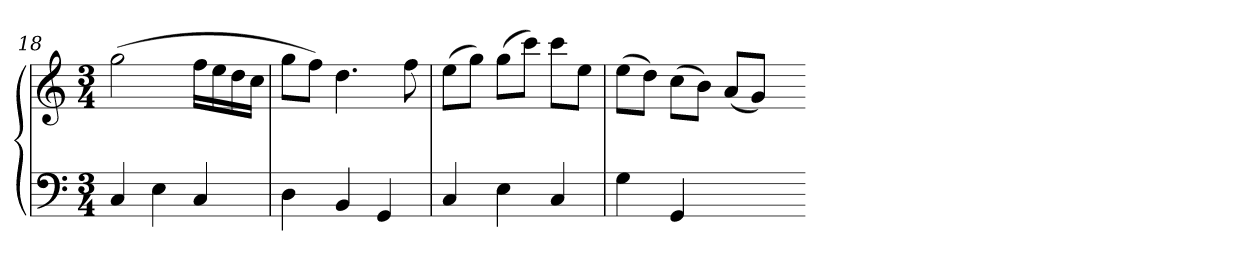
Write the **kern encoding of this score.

**kern	**kern
*part1	*part1
*staff2	*staff1
*clefF4	*clefG2
*k[]	*k[]
*C:	*C:
*M3/4	*M3/4
=18	=18
4C	(2gg
4E	.
4C	16ffLL
.	16ee
.	16dd
.	16ccJJ
=19	=19
4D	8ggL
.	8ffJ)
4BB	4.dd
4GG	.
.	8ff
=20	=20
4C	(8eeL
.	8ggJ)
4E	(8ggL
.	8cccJ)
4C	8cccL
.	8eeJ
=21	=21
4G	(8eeL
.	8ddJ)
4GG	(8ccL
.	8bJ)
8ryy	(8aL
4ryy	8gJ)
.	8ryy
=-	=-
*-	*-
